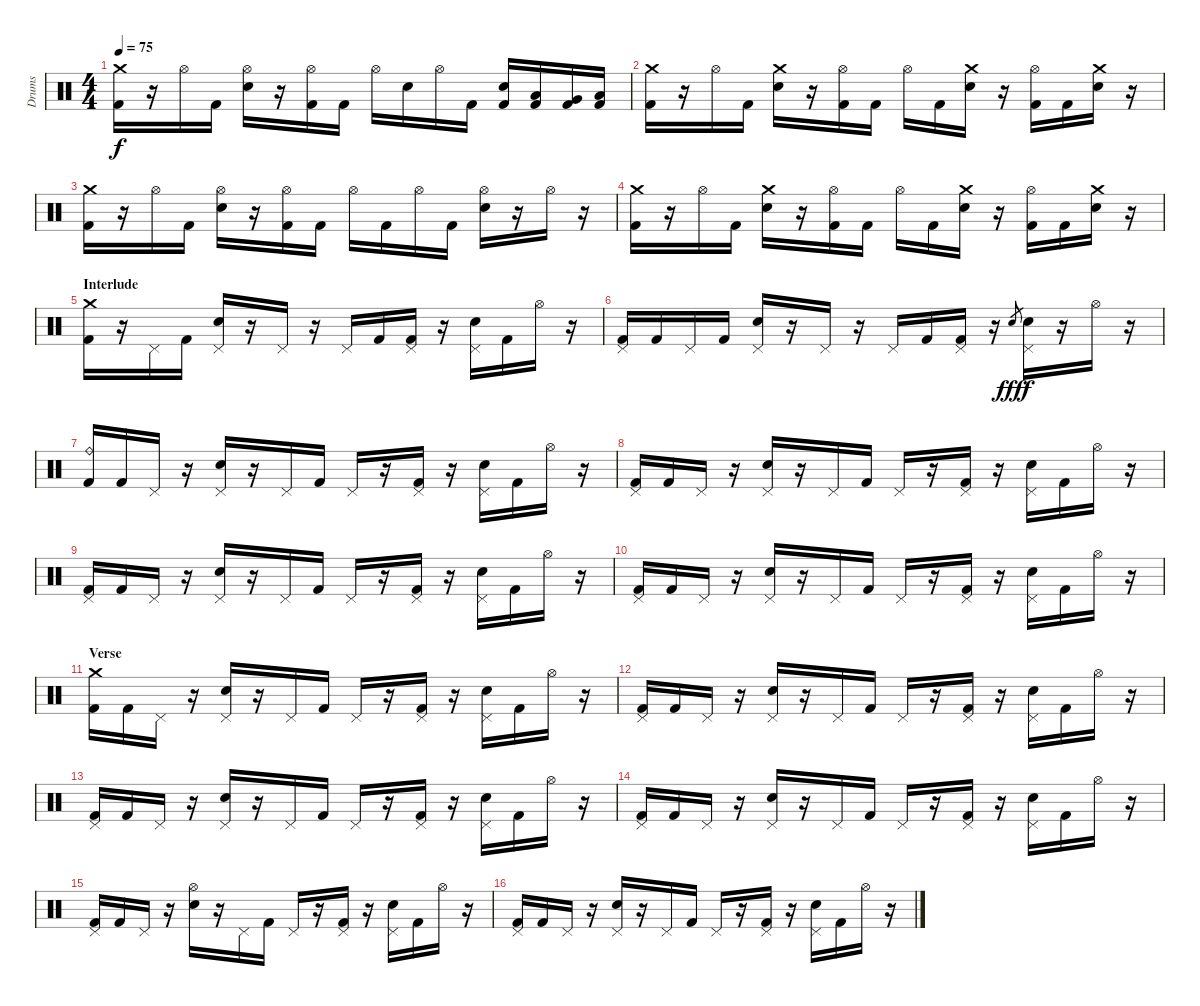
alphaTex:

\track ("Drums" "Drums") {instrument percussion}
\staff {score}
\articulation defaults
\ts (4 4)
\tempo 75
\clef neutral
\ks c
("Crash medium (hit)" "Kick (hit) 2").16{dy f} r.16 "Hi-Hat (open)".16 "Kick (hit) 2".16 ("Hi-Hat (open)" "Electric Snare (hit)").16 r.16 ("Hi-Hat (open)" "Kick (hit) 2").16 "Kick (hit) 2".16 "Hi-Hat (open)".16 "Electric Snare (hit)".16 "Hi-Hat (open)".16 "Kick (hit) 2".16 ("Kick (hit) 2" "Electric Snare (hit)").16 ("Kick (hit) 2" "Low Tom (hit)").16 ("Kick (hit) 2" "Very Low Tom (hit)").16 ("Kick (hit) 2" "Low Floor Tom (hit)").16 |
("Crash medium (hit)" "Kick (hit) 2").16 r.16 "Hi-Hat (open)".16 "Kick (hit) 2".16 ("Crash medium (hit)" "Electric Snare (hit)").16 r.16 ("Hi-Hat (open)" "Kick (hit) 2").16 "Kick (hit) 2".16 "Hi-Hat (open)".16 "Kick (hit) 2".16 ("Crash medium (hit)" "Electric Snare (hit)").16 r.16 ("Hi-Hat (open)" "Kick (hit) 2").16 "Kick (hit) 2".16 ("Crash medium (hit)" "Electric Snare (hit)").16 r.16 |
("Crash medium (hit)" "Kick (hit) 2").16 r.16 "Hi-Hat (open)".16 "Kick (hit) 2".16 ("Hi-Hat (open)" "Electric Snare (hit)").16 r.16 ("Hi-Hat (open)" "Kick (hit) 2").16 "Kick (hit) 2".16 "Hi-Hat (open)".16 "Kick (hit) 2".16 "Hi-Hat (open)".16 "Kick (hit) 2".16 ("Hi-Hat (open)" "Electric Snare (hit)").16 r.16 "Hi-Hat (open)".16 r.16 |
("Crash medium (hit)" "Kick (hit) 2").16 r.16 "Hi-Hat (open)".16 "Kick (hit) 2".16 ("Crash medium (hit)" "Electric Snare (hit)").16 r.16 ("Hi-Hat (open)" "Kick (hit) 2").16 "Kick (hit) 2".16 "Hi-Hat (open)".16 "Kick (hit) 2".16 ("Crash medium (hit)" "Electric Snare (hit)").16 r.16 ("Hi-Hat (open)" "Kick (hit) 2").16 "Kick (hit) 2".16 ("Crash medium (hit)" "Electric Snare (hit)").16 r.16 |
\section ("" "Interlude")
("Crash medium (hit)" "Kick (hit) 2").16 r.16 "Pedal Hi-Hat (hit)".16 "Kick (hit) 2".16 ("Pedal Hi-Hat (hit)" "Electric Snare (hit)").16 r.16 "Pedal Hi-Hat (hit)".16 r.16 "Pedal Hi-Hat (hit)".16 "Kick (hit) 2".16 ("Pedal Hi-Hat (hit)" "Kick (hit) 2").16 r.16 ("Pedal Hi-Hat (hit)" "Electric Snare (hit)").16 "Kick (hit) 2".16 "Hi-Hat (open)".16 r.16 |
("Pedal Hi-Hat (hit)" "Kick (hit) 2").16 "Kick (hit) 2".16 "Pedal Hi-Hat (hit)".16 "Kick (hit) 2".16 ("Pedal Hi-Hat (hit)" "Electric Snare (hit)").16 r.16 "Pedal Hi-Hat (hit)".16 r.16 "Pedal Hi-Hat (hit)".16 "Kick (hit) 2".16 ("Pedal Hi-Hat (hit)" "Kick (hit) 2").16 r.16 "Electric Snare (hit)".8{gr dy fff} ("Pedal Hi-Hat (hit)" "Electric Snare (hit)").16{dy f} r.16 "Hi-Hat (open)".16 r.16 |
("Ride (bell)" "Kick (hit) 2").16 "Kick (hit) 2".16 "Pedal Hi-Hat (hit)".16 r.16 ("Pedal Hi-Hat (hit)" "Electric Snare (hit)").16 r.16 "Pedal Hi-Hat (hit)".16 "Kick (hit) 2".16 "Pedal Hi-Hat (hit)".16 r.16 ("Pedal Hi-Hat (hit)" "Kick (hit) 2").16 r.16 ("Pedal Hi-Hat (hit)" "Electric Snare (hit)").16 "Kick (hit) 2".16 "Hi-Hat (open)".16 r.16 |
("Pedal Hi-Hat (hit)" "Kick (hit) 2").16 "Kick (hit) 2".16 "Pedal Hi-Hat (hit)".16 r.16 ("Pedal Hi-Hat (hit)" "Electric Snare (hit)").16 r.16 "Pedal Hi-Hat (hit)".16 "Kick (hit) 2".16 "Pedal Hi-Hat (hit)".16 r.16 ("Pedal Hi-Hat (hit)" "Kick (hit) 2").16 r.16 ("Pedal Hi-Hat (hit)" "Electric Snare (hit)").16 "Kick (hit) 2".16 "Hi-Hat (open)".16 r.16 |
("Pedal Hi-Hat (hit)" "Kick (hit) 2").16 "Kick (hit) 2".16 "Pedal Hi-Hat (hit)".16 r.16 ("Pedal Hi-Hat (hit)" "Electric Snare (hit)").16 r.16 "Pedal Hi-Hat (hit)".16 "Kick (hit) 2".16 "Pedal Hi-Hat (hit)".16 r.16 ("Pedal Hi-Hat (hit)" "Kick (hit) 2").16 r.16 ("Pedal Hi-Hat (hit)" "Electric Snare (hit)").16 "Kick (hit) 2".16 "Hi-Hat (open)".16 r.16 |
("Pedal Hi-Hat (hit)" "Kick (hit) 2").16 "Kick (hit) 2".16 "Pedal Hi-Hat (hit)".16 r.16 ("Pedal Hi-Hat (hit)" "Electric Snare (hit)").16 r.16 "Pedal Hi-Hat (hit)".16 "Kick (hit) 2".16 "Pedal Hi-Hat (hit)".16 r.16 ("Pedal Hi-Hat (hit)" "Kick (hit) 2").16 r.16 ("Pedal Hi-Hat (hit)" "Electric Snare (hit)").16 "Kick (hit) 2".16 "Hi-Hat (open)".16 r.16 |
\section ("" "Verse")
("Crash medium (hit)" "Kick (hit) 2").16 "Kick (hit) 2".16 "Pedal Hi-Hat (hit)".16 r.16 ("Pedal Hi-Hat (hit)" "Electric Snare (hit)").16 r.16 "Pedal Hi-Hat (hit)".16 "Kick (hit) 2".16 "Pedal Hi-Hat (hit)".16 r.16 ("Pedal Hi-Hat (hit)" "Kick (hit) 2").16 r.16 ("Pedal Hi-Hat (hit)" "Electric Snare (hit)").16 "Kick (hit) 2".16 "Hi-Hat (open)".16 r.16 |
("Pedal Hi-Hat (hit)" "Kick (hit) 2").16 "Kick (hit) 2".16 "Pedal Hi-Hat (hit)".16 r.16 ("Pedal Hi-Hat (hit)" "Electric Snare (hit)").16 r.16 "Pedal Hi-Hat (hit)".16 "Kick (hit) 2".16 "Pedal Hi-Hat (hit)".16 r.16 ("Pedal Hi-Hat (hit)" "Kick (hit) 2").16 r.16 ("Pedal Hi-Hat (hit)" "Electric Snare (hit)").16 "Kick (hit) 2".16 "Hi-Hat (open)".16 r.16 |
("Pedal Hi-Hat (hit)" "Kick (hit) 2").16 "Kick (hit) 2".16 "Pedal Hi-Hat (hit)".16 r.16 ("Pedal Hi-Hat (hit)" "Electric Snare (hit)").16 r.16 "Pedal Hi-Hat (hit)".16 "Kick (hit) 2".16 "Pedal Hi-Hat (hit)".16 r.16 ("Pedal Hi-Hat (hit)" "Kick (hit) 2").16 r.16 ("Pedal Hi-Hat (hit)" "Electric Snare (hit)").16 "Kick (hit) 2".16 "Hi-Hat (open)".16 r.16 |
("Pedal Hi-Hat (hit)" "Kick (hit) 2").16 "Kick (hit) 2".16 "Pedal Hi-Hat (hit)".16 r.16 ("Pedal Hi-Hat (hit)" "Electric Snare (hit)").16 r.16 "Pedal Hi-Hat (hit)".16 "Kick (hit) 2".16 "Pedal Hi-Hat (hit)".16 r.16 ("Pedal Hi-Hat (hit)" "Kick (hit) 2").16 r.16 ("Pedal Hi-Hat (hit)" "Electric Snare (hit)").16 "Kick (hit) 2".16 "Hi-Hat (open)".16 r.16 |
("Pedal Hi-Hat (hit)" "Kick (hit) 2").16 "Kick (hit) 2".16 "Pedal Hi-Hat (hit)".16 r.16 ("Hi-Hat (open)" "Electric Snare (hit)").16 r.16 "Pedal Hi-Hat (hit)".16 "Kick (hit) 2".16 "Pedal Hi-Hat (hit)".16 r.16 ("Pedal Hi-Hat (hit)" "Kick (hit) 2").16 r.16 ("Pedal Hi-Hat (hit)" "Electric Snare (hit)").16 "Kick (hit) 2".16 "Hi-Hat (open)".16 r.16 |
("Pedal Hi-Hat (hit)" "Kick (hit) 2").16 "Kick (hit) 2".16 "Pedal Hi-Hat (hit)".16 r.16 ("Pedal Hi-Hat (hit)" "Electric Snare (hit)").16 r.16 "Pedal Hi-Hat (hit)".16 "Kick (hit) 2".16 "Pedal Hi-Hat (hit)".16 r.16 ("Pedal Hi-Hat (hit)" "Kick (hit) 2").16 r.16 ("Pedal Hi-Hat (hit)" "Electric Snare (hit)").16 "Kick (hit) 2".16 "Hi-Hat (open)".16 r.16
